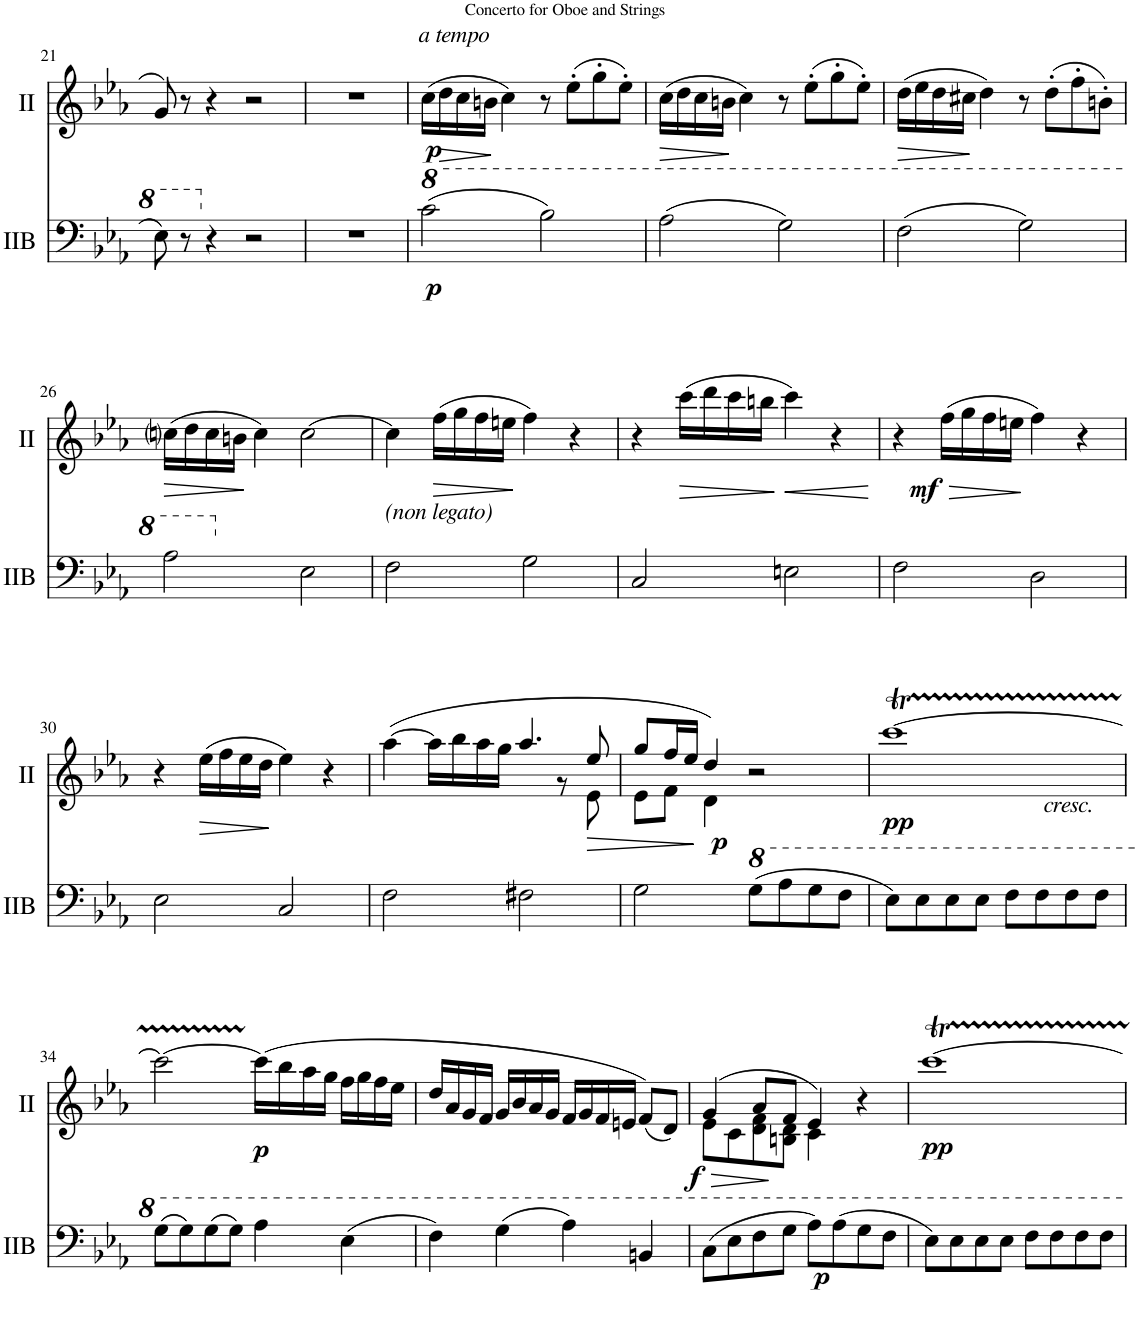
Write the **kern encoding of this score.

**kern	**dynam	**kern	**dynam
*part2	*part2	*part1	*part1
*staff2	*staff2	*staff1	*staff1
*I"Bass 2	*	*I"Acc. 2	*
!!LO:PB:g=z
*clefF4	*	*clefG2	*
*Trd7c12	*	*	*
*k[b-e-a-]	*	*k[b-e-a-]	*
*M4/4	*	*M4/4	*
*met(c)	*	*met(c)	*
=21	=21	=21	=21
8e-\	.	8g/	.
8r	.	8r	.
4r	.	4r	.
2r	.	2r	.
=22	=22	=22	=22
1r	.	1r	.
=23	=23	=23	=23
*8va	*	*	*
!	!	!LO:TX:a:i:t=a tempo	!
!	!LO:DY:b	!	!LO:DY:b
(2cc\	p	(16cc\LL	p
!	!	!	!LO:HP:b
.	.	16dd\	>
.	.	16cc\	.
.	.	16bn\JJ	.
.	.	4cc\)	]
2b-\)	.	8r	.
.	.	(8ee-'\L	.
.	.	8gg'\	.
.	.	8ee-'\J)	.
=24	=24	=24	=24
!	!	!	!LO:HP:b
(2a-\	.	(16cc\LL	>
.	.	16dd\	.
.	.	16cc\	.
.	.	16bn\JJ	.
.	.	4cc\)	]
2g\)	.	8r	.
.	.	(8ee-'\L	.
.	.	8gg'\	.
.	.	8ee-'\J)	.
=25	=25	=25	=25
!	!	!	!LO:HP:b
(2f\	.	(16dd\LL	>
.	.	16ee-\	.
.	.	16dd\	.
.	.	16cc#X\JJ	.
.	.	4dd\)	]
2g\)	.	8r	.
.	.	(8dd'\L	.
.	.	8ff'\	.
.	.	8bn'\J)	.
!!LO:LB:g=z
=26	=26	=26	=26
!	!	!	!LO:HP:b
2a-\	.	(16ccni\LL	>
.	.	16dd\	.
.	.	16cc\	.
.	.	16bn\JJ	.
.	.	4cc\)	]
*X8va	*	*	*
2E-\	.	[2cc\	.
=27	=27	=27	=27
!LO:TX:a:i:t=(non legato)	!	!	!
2F\	.	4cc\]	.
!	!	!	!LO:HP:b
.	.	(16ff\LL	>
.	.	16gg\	.
.	.	16ff\	.
.	.	16een\JJ	.
2G\	.	4ff\)	]
.	.	4r	.
=28	=28	=28	=28
2C/	.	4r	.
!	!	!	!LO:HP:b
.	.	(16ccc\LL	>
.	.	16ddd\	.
.	.	16ccc\	.
.	.	16bbn\JJ	.
!	!	!	!LO:HP:n=1:b
2En\	.	4ccc\)	] <
.	.	4r	.
.	.	.	[
=29	=29	=29	=29
2F\	.	4r	.
!	!	!	!LO:HP:b
!	!	!	!LO:DY:n=1:b
.	.	(16ff\LL	> mf
.	.	16gg\	.
.	.	16ff\	.
.	.	16een\JJ	.
2D\	.	4ff\)	]
.	.	4r	.
!!LO:LB:g=z
=30	=30	=30	=30
2E-\	.	4r	.
!	!	!	!LO:HP:b
.	.	(16ee-\LL	>
.	.	16ff\	.
.	.	16ee-\	.
.	.	16dd\JJ	.
2C/	.	4ee-\)	]
.	.	4r	.
=31	=31	=31	=31
*	*	*^	*
2F\	.	([4aa-\	2ryy	.
.	.	16aa-\LL]	.	.
.	.	16bb-\	.	.
.	.	16aa-\	.	.
.	.	16gg\JJ	.	.
2F#X\	.	4.aa-/	4ryy	.
.	.	.	8r	.
!	!	!	!	!LO:HP:b
.	.	8ee-/	8e-\	>
=32	=32	=32	=32	=32
2G\	.	8gg/L	8e-\L	.
.	.	16ff/L	8f\J	.
.	.	16ee-/JJ	.	.
!	!	!	!	!LO:DY:n=1:b
.	.	4dd/)	4d\	] p
(8g\L	.	2r	2ryy	.
8a-\	.	.	.	.
8g\	.	.	.	.
8f\J	.	.	.	.
*	*	*v	*v	*
=33	=33	=33	=33
!	!	!LO:TX:b:i:t=cresc.	!
!	!	!	!LO:DY:b
8e-\L)	.	[1cccT	pp
8e-\	.	.	.
8e-\	.	.	.
8e-\J	.	.	.
8f\L	.	.	.
8f\	.	.	.
8f\	.	.	.
8f\J	.	.	.
!!LO:LB:g=z
=34	=34	=34	=34
(8g\L	.	2cccTTT\_	.
8g\)	.	.	.
(8g\	.	.	.
8g\J)	.	.	.
!	!	!	!LO:DY:b
4a-\	.	(16ccc\LL]	p
.	.	16bb-\	.
.	.	16aa-\	.
.	.	16gg\JJ	.
(4e-\	.	16ff\LL	.
.	.	16gg\	.
.	.	16ff\	.
.	.	16ee-\JJ	.
=35	=35	=35	=35
4f\)	.	16dd/LL	.
.	.	16a-/	.
.	.	16g/	.
.	.	16f/JJ	.
(4g\	.	16g/LL	.
.	.	16b-/	.
.	.	16a-/	.
.	.	16g/JJ	.
4a-\)	.	16f/LL	.
.	.	16g/	.
.	.	16f/	.
.	.	16en/JJ	.
4Bn/	.	(8f/L)	.
.	.	8d/J)	.
=36	=36	=36	=36
!	!	!	!LO:HP:b
*	*	*^	*
!	!	!	!	!LO:DY:n=1:b
(8c\L	.	(4g/	8e-\L	> f
8e-\	.	.	8c\	.
8f\	.	8a-/L	8d\ 8f\	.
8g\J	.	8f/J	8Bn\ 8d\J	.
!	!LO:DY:b	!	!	!
8a-\L)	p	4e-/)	4c\	]
(8a-\	.	.	.	.
8g\	.	4r	4ryy	.
8f\J	.	.	.	.
*	*	*v	*v	*
=37	=37	=37	=37
!	!	!	!LO:DY:b
8e-\L)	.	[1cccT	pp
8e-\	.	.	.
8e-\	.	.	.
8e-\J	.	.	.
8f\L	.	.	.
8f\	.	.	.
8f\	.	.	.
8f\J	.	.	.
=	=	=	=
*-	*-	*-	*-
